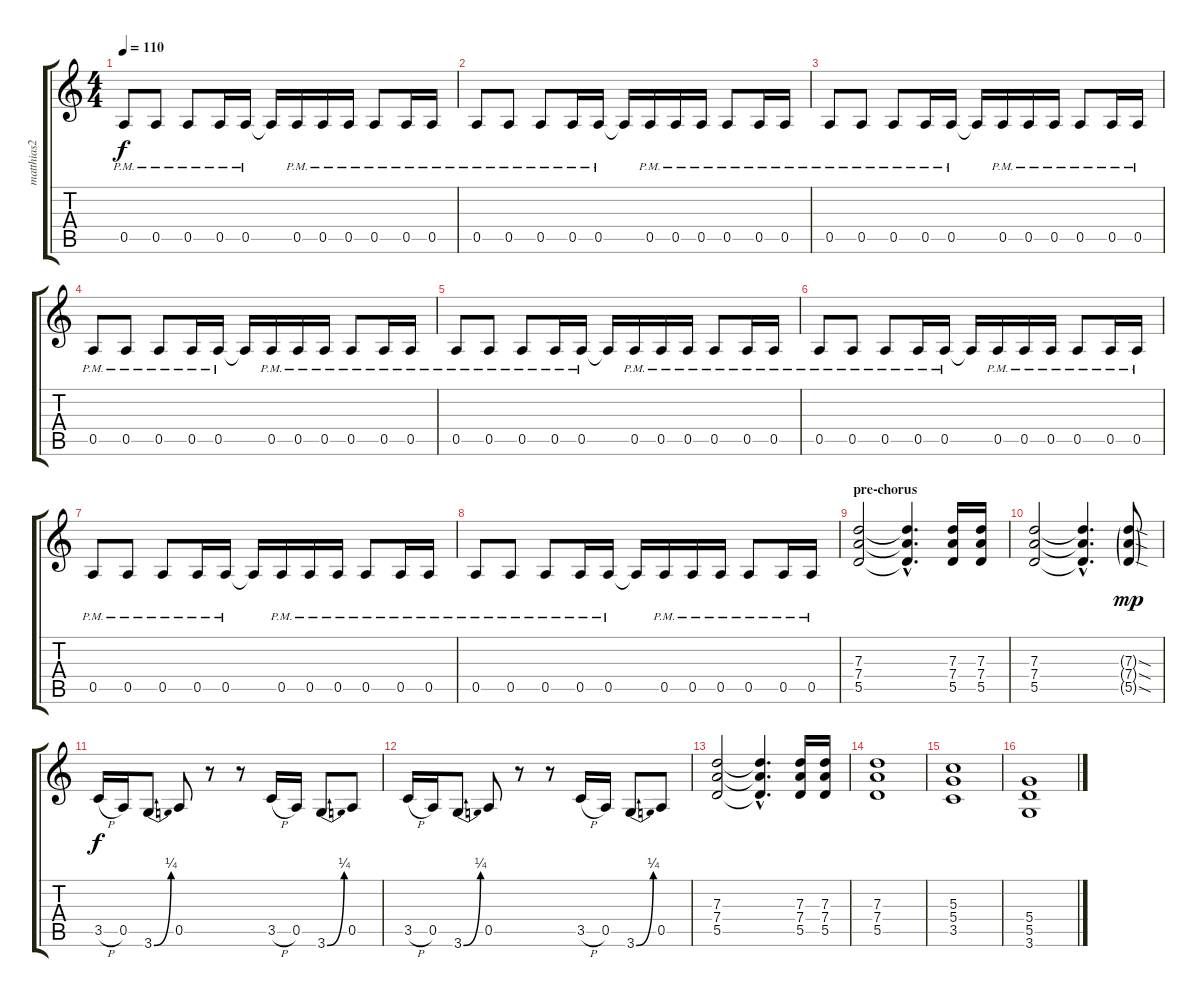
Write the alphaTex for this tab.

\track ("matthias2" "matthias2") {instrument distortionguitar}
\staff {score tabs}
\tuning (E4 B3 G3 D3 A2 E2) {hide}
\ts (4 4)
\tempo 110
\clef g2
\ks c
0.5{pm}.8{dy f} 0.5{pm}.8 0.5{pm}.8 0.5{pm}.16 0.5{pm}.16 0.5{t}.16 0.5{pm}.16 0.5{pm}.16 0.5{pm}.16 0.5{pm}.8 0.5{pm}.16 0.5{pm}.16 |
0.5{pm}.8 0.5{pm}.8 0.5{pm}.8 0.5{pm}.16 0.5{pm}.16 0.5{t}.16 0.5{pm}.16 0.5{pm}.16 0.5{pm}.16 0.5{pm}.8 0.5{pm}.16 0.5{pm}.16 |
0.5{pm}.8 0.5{pm}.8 0.5{pm}.8 0.5{pm}.16 0.5{pm}.16 0.5{t}.16 0.5{pm}.16 0.5{pm}.16 0.5{pm}.16 0.5{pm}.8 0.5{pm}.16 0.5{pm}.16 |
0.5{pm}.8 0.5{pm}.8 0.5{pm}.8 0.5{pm}.16 0.5{pm}.16 0.5{t}.16 0.5{pm}.16 0.5{pm}.16 0.5{pm}.16 0.5{pm}.8 0.5{pm}.16 0.5{pm}.16 |
0.5{pm}.8 0.5{pm}.8 0.5{pm}.8 0.5{pm}.16 0.5{pm}.16 0.5{t}.16 0.5{pm}.16 0.5{pm}.16 0.5{pm}.16 0.5{pm}.8 0.5{pm}.16 0.5{pm}.16 |
0.5{pm}.8 0.5{pm}.8 0.5{pm}.8 0.5{pm}.16 0.5{pm}.16 0.5{t}.16 0.5{pm}.16 0.5{pm}.16 0.5{pm}.16 0.5{pm}.8 0.5{pm}.16 0.5{pm}.16 |
0.5{pm}.8 0.5{pm}.8 0.5{pm}.8 0.5{pm}.16 0.5{pm}.16 0.5{t}.16 0.5{pm}.16 0.5{pm}.16 0.5{pm}.16 0.5{pm}.8 0.5{pm}.16 0.5{pm}.16 |
0.5{pm}.8 0.5{pm}.8 0.5{pm}.8 0.5{pm}.16 0.5{pm}.16 0.5{t}.16 0.5{pm}.16 0.5{pm}.16 0.5{pm}.16 0.5{pm}.8 0.5{pm}.16 0.5{pm}.16 |
\section ("" "pre-chorus")
(7.3 7.4 5.5).2 (7.3{hac t} 7.4{hac t} 5.5{hac t}).4{d} (7.3 7.4 5.5).16 (7.3 7.4 5.5).16 |
(7.3 7.4 5.5).2 (7.3{hac t} 7.4{hac t} 5.5{hac t}).4{d} (7.3{sod g} 7.4{sod g} 5.5{sod g}).8{dy mp} |
3.5{h}.16{dy f} 0.5.16 3.6{be (bend 0 0 60 1)}.8 0.5.8 r.8 r.8 3.5{h}.16 0.5.16 3.6{be (bend 0 0 60 1)}.8 0.5.8 |
3.5{h}.16 0.5.16 3.6{be (bend 0 0 60 1)}.8 0.5.8 r.8 r.8 3.5{h}.16 0.5.16 3.6{be (bend 0 0 60 1)}.8 0.5.8 |
(7.3 7.4 5.5).2 (7.3{hac t} 7.4{hac t} 5.5{hac t}).4{d} (7.3 7.4 5.5).16 (7.3 7.4 5.5).16 |
(7.3 7.4 5.5).1 |
(5.3 5.4 3.5).1 |
(5.4 5.5 3.6).1
